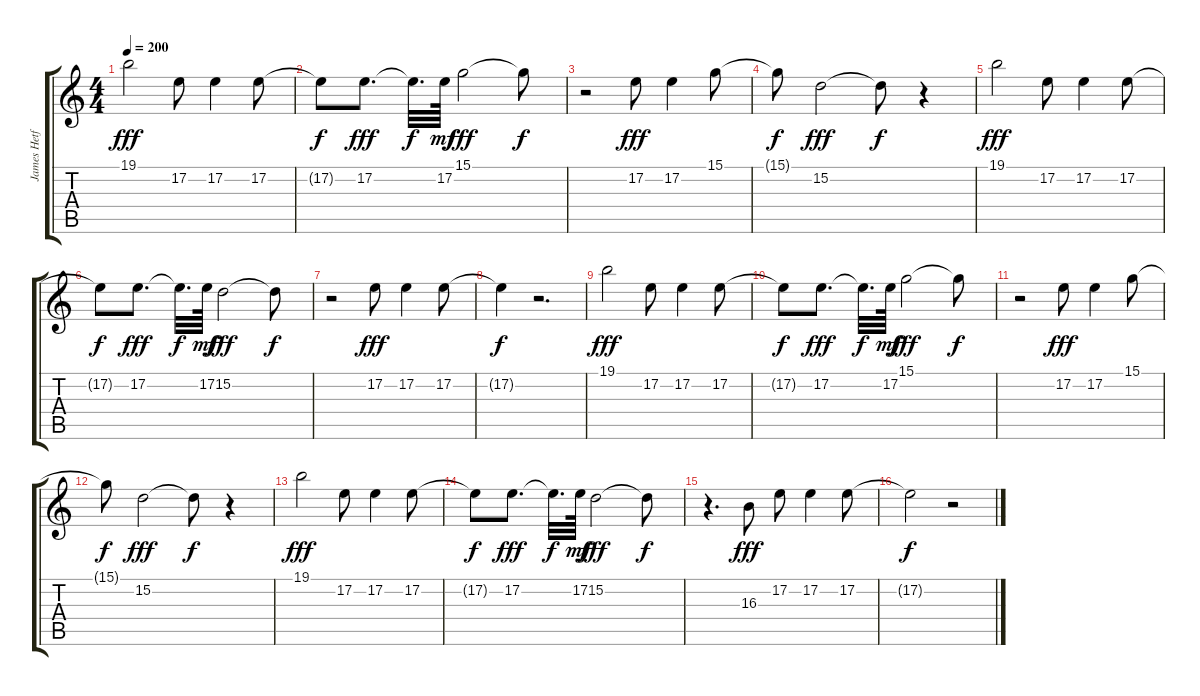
\track ("James Hetfield (Voice)" "James Hetf") {instrument lead2sawtooth}
\staff {score tabs}
\tuning (E4 B3 G3 D3 A2 E2) {hide}
\ts (4 4)
\tempo 200
\clef g2
\ks c
19.1.2{dy fff} 17.2.8 17.2.4 17.2.8 |
17.2{t}.8{dy f} 17.2.8{d dy fff} 17.2{t}.32{d dy f} 17.2.64{dy mf} 15.1.2{dy fff} 15.1{t}.8{dy f} |
r.2 17.2.8{dy fff} 17.2.4 15.1.8 |
15.1{t}.8{dy f} 15.2.2{dy fff} 15.2{t}.8{dy f} r.4 |
19.1.2{dy fff} 17.2.8 17.2.4 17.2.8 |
17.2{t}.8{dy f} 17.2.8{d dy fff} 17.2{t}.32{d dy f} 17.2.64{dy mf} 15.2.2{dy fff} 15.2{t}.8{dy f} |
r.2 17.2.8{dy fff} 17.2.4 17.2.8 |
17.2{t}.4{dy f} r.2{d} |
19.1.2{dy fff} 17.2.8 17.2.4 17.2.8 |
17.2{t}.8{dy f} 17.2.8{d dy fff} 17.2{t}.32{d dy f} 17.2.64{dy mf} 15.1.2{dy fff} 15.1{t}.8{dy f} |
r.2 17.2.8{dy fff} 17.2.4 15.1.8 |
15.1{t}.8{dy f} 15.2.2{dy fff} 15.2{t}.8{dy f} r.4 |
19.1.2{dy fff} 17.2.8 17.2.4 17.2.8 |
17.2{t}.8{dy f} 17.2.8{d dy fff} 17.2{t}.32{d dy f} 17.2.64{dy mf} 15.2.2{dy fff} 15.2{t}.8{dy f} |
r.4{d} 16.3.8{dy fff} 17.2.8 17.2.4 17.2.8 |
17.2{t}.2{dy f} r.2
